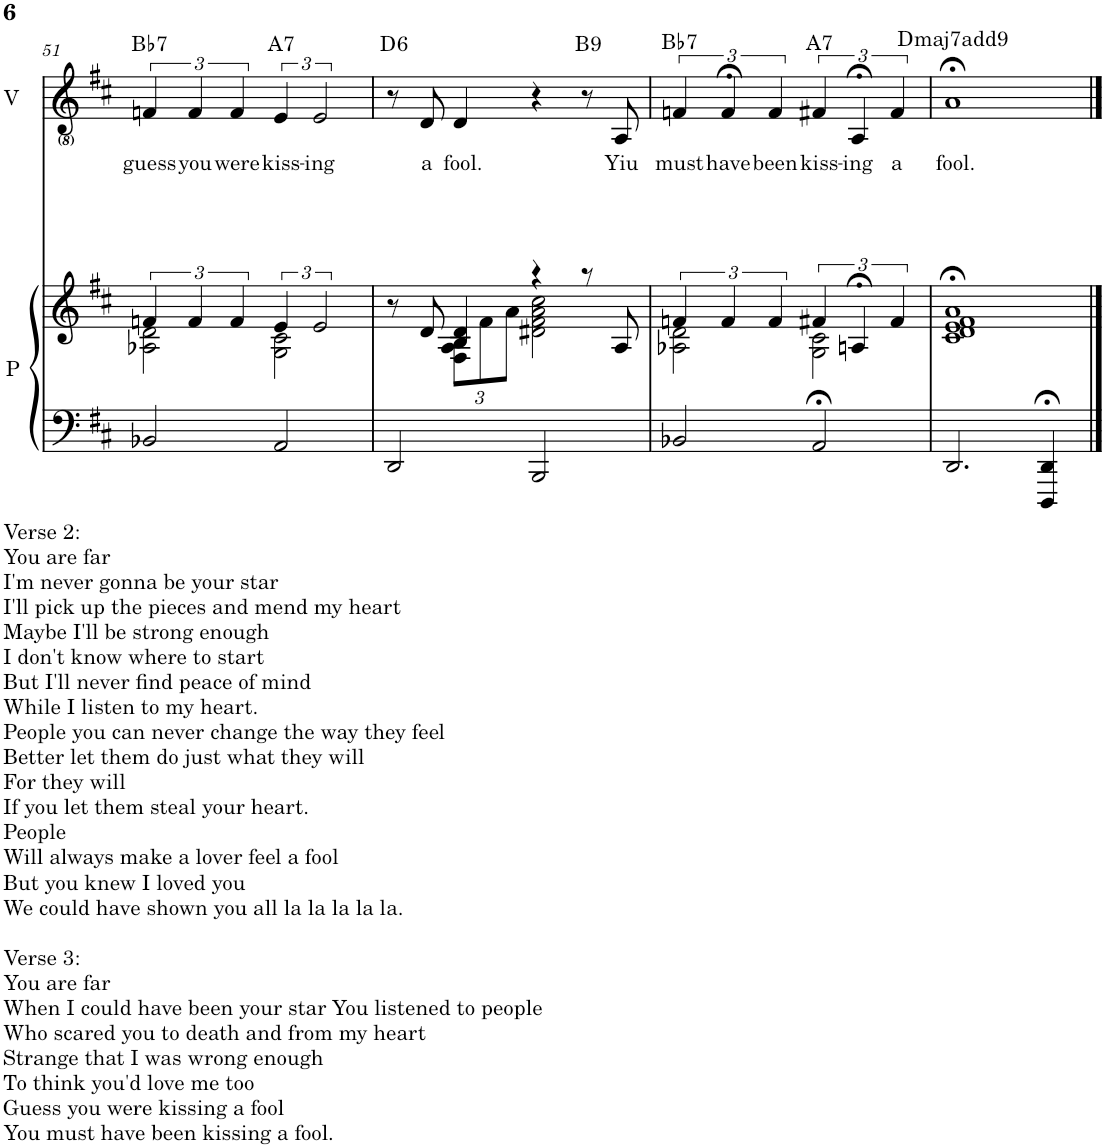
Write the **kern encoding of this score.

**kern	**kern	**kern	**text	**harte
*part2	*part2	*part1	*part1	*part1
*staff3	*staff2	*staff1	*staff1	*
*I"Piano	*	*I"Voz	*	*
*I'P	*	*I'V	*	*
!!LO:PB:g=z
*clefF4	*clefG2	*clefG2	*	*
*k[f#c#]	*k[f#c#]	*k[f#c#]	*	*
*M4/4	*M4/4	*M4/4	*	*
=51	=51	=51	=51	=51
*	*^	*	*	*
!LO:TX:b:t=Verse 2&colon;	!	!	!	!	!
!LO:TX:b:t=You are far	!	!	!	!	!
!LO:TX:b:t=I'm never gonna be your star	!	!	!	!	!
!LO:TX:b:t=I'll pick up the pieces and mend my heart	!	!	!	!	!
!LO:TX:b:t=Maybe I'll be strong enough	!	!	!	!	!
!LO:TX:b:t=I don't know where to start	!	!	!	!	!
!LO:TX:b:t=But I'll never find peace of mind	!	!	!	!	!
!LO:TX:b:t=While I listen to my heart.	!	!	!	!	!
!LO:TX:b:t=People you can never change the way they feel	!	!	!	!	!
!LO:TX:b:t=Better let them do just what they will	!	!	!	!	!
!LO:TX:b:t=For they will	!	!	!	!	!
!LO:TX:b:t=If you let them steal your heart.	!	!	!	!	!
!LO:TX:b:t=People	!	!	!	!	!
!LO:TX:b:t=Will always make a lover feel a fool	!	!	!	!	!
!LO:TX:b:t=But you knew I loved you	!	!	!	!	!
!LO:TX:b:t=We could have shown you all la la la la la.	!	!	!	!	!
!LO:TX:b:t=Verse 3&colon;	!	!	!	!	!
!LO:TX:b:t=You are far	!	!	!	!	!
!LO:TX:b:t=When I could have been your star You listened to people	!	!	!	!	!
!LO:TX:b:t=Who scared you to death and from my heart	!	!	!	!	!
!LO:TX:b:t=Strange that I was wrong enough	!	!	!	!	!
!LO:TX:b:t=To think you'd love me too	!	!	!	!	!
!LO:TX:b:t=Guess you were kissing a fool	!	!	!	!	!
!LO:TX:b:t=You must have been kissing a fool.	!	!	!	!	!
!	!	!	!	!LO:LY:b	!LO:H:kt=7
2BB-X/	6fn/	2A-X\ 2d\	6fn/	guess	Bb:7
!	!	!	!	!LO:LY:b	!
.	6f/	.	6f/	you	.
!	!	!	!	!LO:LY:b	!
.	6f/	.	6f/	were	.
!	!	!	!	!LO:LY:b	!LO:H:kt=7
2AA/	6e/	2G\ 2c#\	6e/	kiss-	A:7
!	!	!	!	!LO:LY:b	!
.	3e/	.	3e/	-ing	.
=52	=52	=52	=52	=52	=52
!	!	!	!	!	!LO:H:kt=6
2DD/	8r	4ryy	8r	.	D:maj6
!	!	!	!	!LO:LY:b	!
.	8d/	.	8d/	a	.
*	*	*Xbrackettup	*	*	*
!	!	!	!	!LO:LY:b	!
.	4B/ 4d/	12F#\ 12A\ 12B\L	4d/	fool.	.
.	.	12f#\	.	.	.
.	.	12a\J	.	.	.
2BBB/	4r	2d#X\ 2f#\ 2a\ 2cc#\	4r	.	.
!	!	!	!	!	!LO:H:kt=9
.	8r	.	8r	.	B:9
!	!	!	!	!LO:LY:b	!
.	8A/	.	8A/	Yiu	.
=53	=53	=53	=53	=53	=53
*	*brackettup	*	*	*	*
!	!	!	!	!LO:LY:b	!LO:H:kt=7
2BB-X/	6fn/	2A-X\ 2d\	6fn/	must	Bb:7
!	!	!	!	!LO:LY:b	!
.	6f/	.	6f;</	have	.
!	!	!	!	!LO:LY:b	!
.	6f/	.	6f/	been	.
!	!	!	!	!LO:LY:b	!LO:H:kt=7
2AA;</	6f#X/	2G\ 2c#\	6f#X/	kiss-	A:7
!	!	!	!	!LO:LY:b	!
.	6An;</	.	6A;</	-ing	.
!	!	!	!	!LO:LY:b	!
.	6f#/	.	6f#/	a	.
*	*v	*v	*	*	*
=54	=54	=54	=54	=54
!	!	!	!LO:LY:b	!LO:H:kt=maj7
2.DD/	1c#;< 1d;< 1e;< 1f#;< 1a;<	1a;<	fool.	D:maj7(9)
4DDD/;< 4DD/;<	.	.	.	.
==	==	==	==	==
*-	*-	*-	*-	*-
